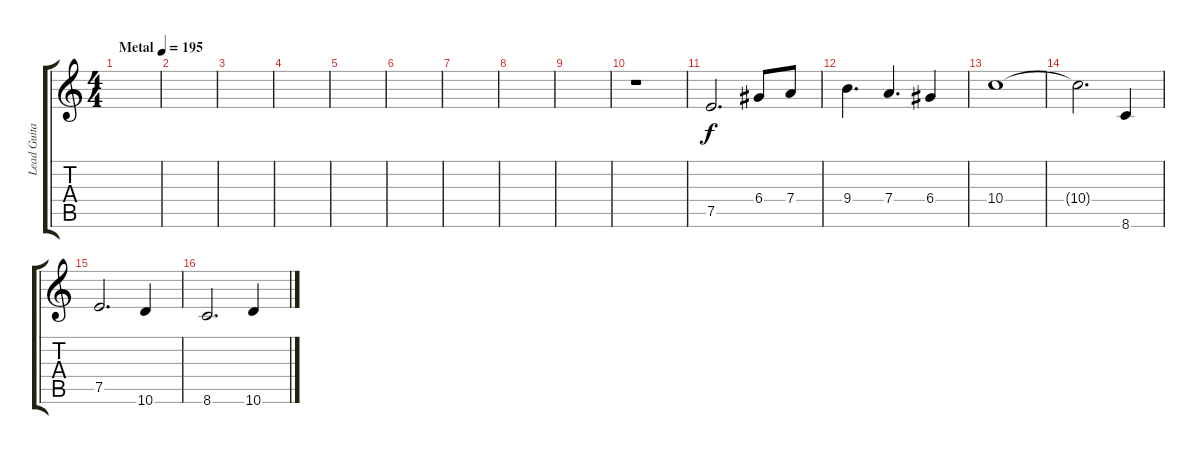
\track ("Lead Guitar" "Lead Guita") {instrument distortionguitar bank 255}
\staff {score tabs}
\tuning (E4 B3 G3 D3 A2 E2) {hide}
\ts (4 4)
\tempo (195 "Metal")
\clef g2
\ks c
|
|
|
|
|
|
|
|
|
r.1 |
7.5.2{d} 6.4.8 7.4.8 |
9.4.4{d} 7.4.4{d} 6.4.4 |
10.4.1 |
10.4{t}.2{d} 8.6.4 |
7.5.2{d} 10.6.4 |
8.6.2{d} 10.6.4
